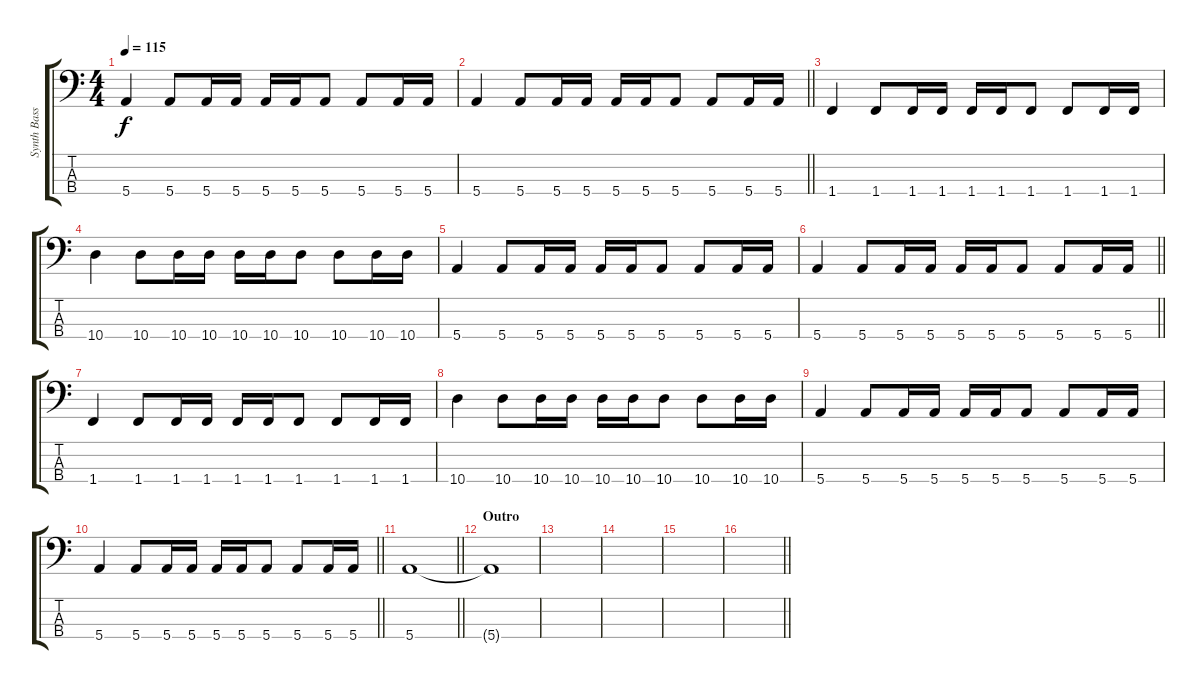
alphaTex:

\track ("Synth Bass/Bass(Dave)" "Synth Bass") {instrument synthbass1}
\staff {score tabs}
\tuning (G2 D2 A1 E1) {hide}
\ts (4 4)
\tempo 115
\clef f4
\ks c
5.4.4{dy f} 5.4.8 5.4.16 5.4.16 5.4.16 5.4.16 5.4.8 5.4.8 5.4.16 5.4.16 |
\barLineRight lightlight
5.4.4 5.4.8 5.4.16 5.4.16 5.4.16 5.4.16 5.4.8 5.4.8 5.4.16 5.4.16 |
1.4.4 1.4.8 1.4.16 1.4.16 1.4.16 1.4.16 1.4.8 1.4.8 1.4.16 1.4.16 |
10.4.4 10.4.8 10.4.16 10.4.16 10.4.16 10.4.16 10.4.8 10.4.8 10.4.16 10.4.16 |
5.4.4 5.4.8 5.4.16 5.4.16 5.4.16 5.4.16 5.4.8 5.4.8 5.4.16 5.4.16 |
\barLineRight lightlight
5.4.4 5.4.8 5.4.16 5.4.16 5.4.16 5.4.16 5.4.8 5.4.8 5.4.16 5.4.16 |
1.4.4 1.4.8 1.4.16 1.4.16 1.4.16 1.4.16 1.4.8 1.4.8 1.4.16 1.4.16 |
10.4.4 10.4.8 10.4.16 10.4.16 10.4.16 10.4.16 10.4.8 10.4.8 10.4.16 10.4.16 |
5.4.4 5.4.8 5.4.16 5.4.16 5.4.16 5.4.16 5.4.8 5.4.8 5.4.16 5.4.16 |
\barLineRight lightlight
5.4.4 5.4.8 5.4.16 5.4.16 5.4.16 5.4.16 5.4.8 5.4.8 5.4.16 5.4.16 |
\barLineRight lightlight
5.4.1 |
\section ("" "Outro")
5.4{t}.1 |
|
|
|
\barLineRight lightlight
